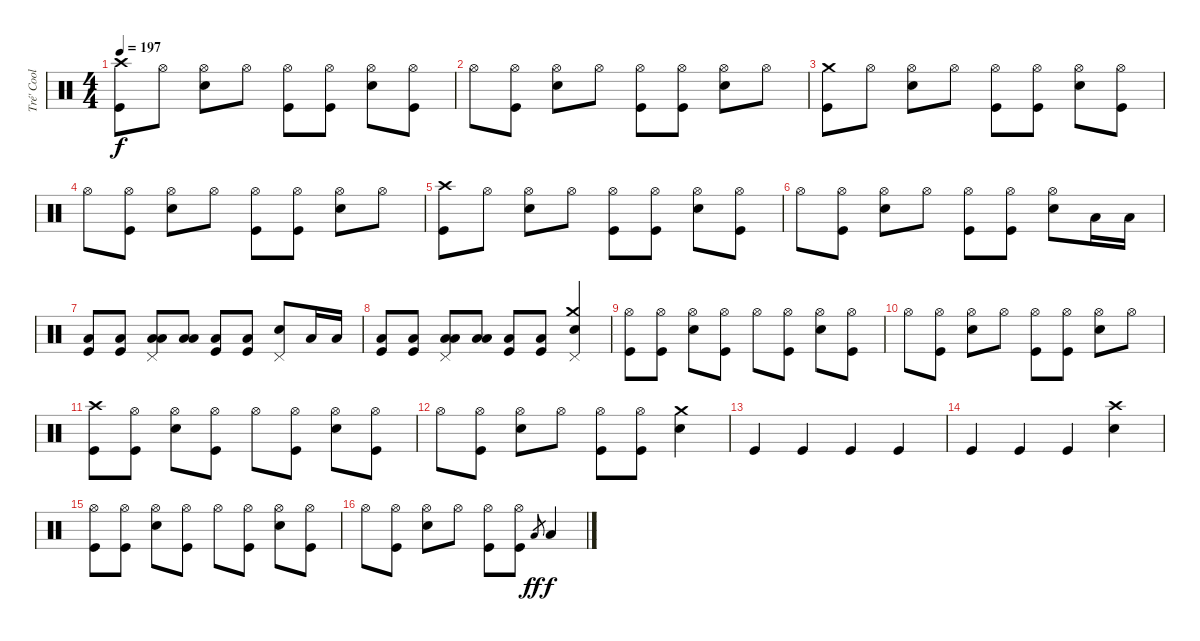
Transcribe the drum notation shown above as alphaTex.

\track ("Tré' Cool (Drums)" "Tré' Cool ") {instrument percussion}
\staff {score}
\articulation defaults
\ts (4 4)
\tempo 197
\clef neutral
\ks c
("Crash high (hit)" "Kick (hit)").8{dy f} "Hi-Hat (open)".8 ("Hi-Hat (open)" "Electric Snare (hit)").8 "Hi-Hat (open)".8 ("Hi-Hat (open)" "Kick (hit)").8 ("Hi-Hat (open)" "Kick (hit)").8 ("Hi-Hat (open)" "Electric Snare (hit)").8 ("Hi-Hat (open)" "Kick (hit)").8 |
"Hi-Hat (open)".8 ("Hi-Hat (open)" "Kick (hit)").8 ("Hi-Hat (open)" "Electric Snare (hit)").8 "Hi-Hat (open)".8 ("Hi-Hat (open)" "Kick (hit)").8 ("Hi-Hat (open)" "Kick (hit)").8 ("Hi-Hat (open)" "Electric Snare (hit)").8 "Hi-Hat (open)".8 |
("Crash medium (hit)" "Kick (hit)").8 "Hi-Hat (open)".8 ("Hi-Hat (open)" "Electric Snare (hit)").8 "Hi-Hat (open)".8 ("Hi-Hat (open)" "Kick (hit)").8 ("Hi-Hat (open)" "Kick (hit)").8 ("Hi-Hat (open)" "Electric Snare (hit)").8 ("Hi-Hat (open)" "Kick (hit)").8 |
"Hi-Hat (open)".8 ("Hi-Hat (open)" "Kick (hit)").8 ("Hi-Hat (open)" "Electric Snare (hit)").8 "Hi-Hat (open)".8 ("Hi-Hat (open)" "Kick (hit)").8 ("Hi-Hat (open)" "Kick (hit)").8 ("Hi-Hat (open)" "Electric Snare (hit)").8 "Hi-Hat (open)".8 |
("Crash high (hit)" "Kick (hit)").8 "Hi-Hat (open)".8 ("Hi-Hat (open)" "Electric Snare (hit)").8 "Hi-Hat (open)".8 ("Hi-Hat (open)" "Kick (hit)").8 ("Hi-Hat (open)" "Kick (hit)").8 ("Hi-Hat (open)" "Electric Snare (hit)").8 ("Hi-Hat (open)" "Kick (hit)").8 |
"Hi-Hat (open)".8 ("Hi-Hat (open)" "Kick (hit)").8 ("Hi-Hat (open)" "Electric Snare (hit)").8 "Hi-Hat (open)".8 ("Hi-Hat (open)" "Kick (hit)").8 ("Hi-Hat (open)" "Kick (hit)").8 ("Hi-Hat (open)" "Electric Snare (hit)").8 "Low Floor Tom (hit)".16 "Low Floor Tom (hit)".16 |
("Low Floor Tom (hit)" "Kick (hit)").8 ("Low Floor Tom (hit)" "Kick (hit)").8 ("Low Tom (hit)" "Low Floor Tom (hit)" "Pedal Hi-Hat (hit)").8 ("Low Tom (hit)" "Low Floor Tom (hit)").8 ("Low Floor Tom (hit)" "Kick (hit)").8 ("Low Floor Tom (hit)" "Kick (hit)").8 ("Electric Snare (hit)" "Pedal Hi-Hat (hit)").8 "Low Floor Tom (hit)".16 "Low Floor Tom (hit)".16 |
("Low Floor Tom (hit)" "Kick (hit)").8 ("Low Floor Tom (hit)" "Kick (hit)").8 ("Low Tom (hit)" "Low Floor Tom (hit)" "Pedal Hi-Hat (hit)").8 ("Low Tom (hit)" "Low Floor Tom (hit)").8 ("Low Floor Tom (hit)" "Kick (hit)").8 ("Low Floor Tom (hit)" "Kick (hit)").8 ("Crash medium (hit)" "Electric Snare (hit)" "Pedal Hi-Hat (hit)").4 |
("Hi-Hat (open)" "Kick (hit)").8 ("Hi-Hat (open)" "Kick (hit)").8 ("Hi-Hat (open)" "Electric Snare (hit)").8 ("Hi-Hat (open)" "Kick (hit)").8 "Hi-Hat (open)".8 ("Hi-Hat (open)" "Kick (hit)").8 ("Hi-Hat (open)" "Electric Snare (hit)").8 ("Hi-Hat (open)" "Kick (hit)").8 |
"Hi-Hat (open)".8 ("Hi-Hat (open)" "Kick (hit)").8 ("Hi-Hat (open)" "Electric Snare (hit)").8 "Hi-Hat (open)".8 ("Hi-Hat (open)" "Kick (hit)").8 ("Hi-Hat (open)" "Kick (hit)").8 ("Hi-Hat (open)" "Electric Snare (hit)").8 "Hi-Hat (open)".8 |
("Crash high (hit)" "Kick (hit)").8 ("Hi-Hat (open)" "Kick (hit)").8 ("Hi-Hat (open)" "Electric Snare (hit)").8 ("Hi-Hat (open)" "Kick (hit)").8 "Hi-Hat (open)".8 ("Hi-Hat (open)" "Kick (hit)").8 ("Hi-Hat (open)" "Electric Snare (hit)").8 ("Hi-Hat (open)" "Kick (hit)").8 |
"Hi-Hat (open)".8 ("Hi-Hat (open)" "Kick (hit)").8 ("Hi-Hat (open)" "Electric Snare (hit)").8 "Hi-Hat (open)".8 ("Hi-Hat (open)" "Kick (hit)").8 ("Hi-Hat (open)" "Kick (hit)").8 ("Crash medium (hit)" "Electric Snare (hit)").4 |
"Kick (hit)".4 "Kick (hit)".4 "Kick (hit)".4 "Kick (hit)".4 |
"Kick (hit)".4 "Kick (hit)".4 "Kick (hit)".4 ("Crash high (hit)" "Electric Snare (hit)").4 |
("Hi-Hat (open)" "Kick (hit)").8 ("Hi-Hat (open)" "Kick (hit)").8 ("Hi-Hat (open)" "Electric Snare (hit)").8 ("Hi-Hat (open)" "Kick (hit)").8 "Hi-Hat (open)".8 ("Hi-Hat (open)" "Kick (hit)").8 ("Hi-Hat (open)" "Electric Snare (hit)").8 ("Hi-Hat (open)" "Kick (hit)").8 |
"Hi-Hat (open)".8 ("Hi-Hat (open)" "Kick (hit)").8 ("Hi-Hat (open)" "Electric Snare (hit)").8 "Hi-Hat (open)".8 ("Hi-Hat (open)" "Kick (hit)").8 ("Hi-Hat (open)" "Kick (hit)").8 "Low Floor Tom (hit)".8{gr dy ff} "Low Floor Tom (hit)".4{dy f}
